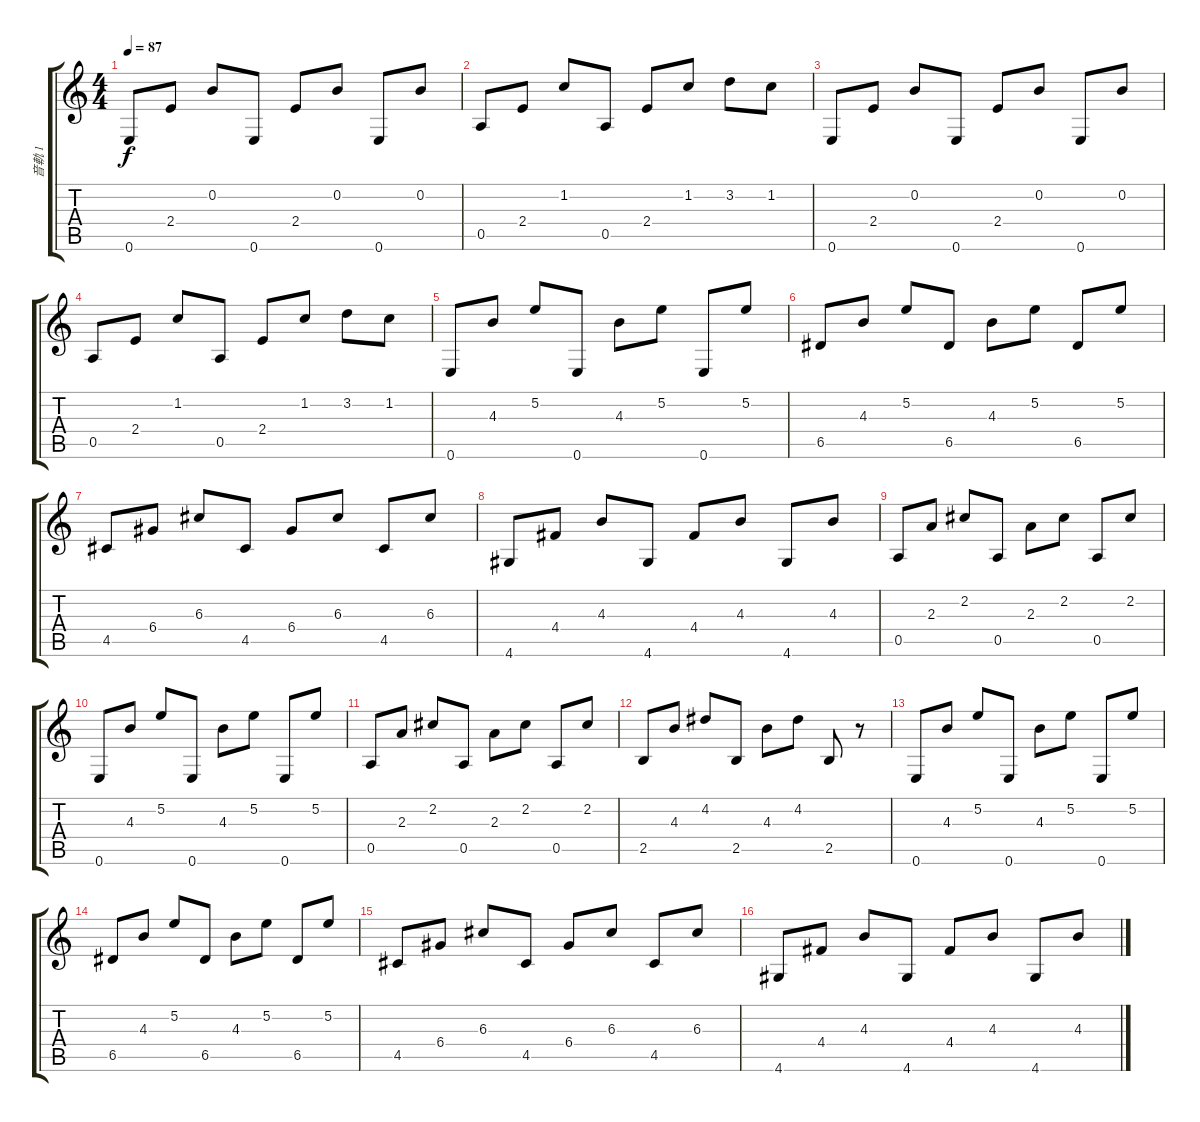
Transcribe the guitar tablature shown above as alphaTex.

\track ("音軌 1" "音軌 1") {instrument electricguitarjazz}
\staff {score tabs}
\tuning (E4 B3 G3 D3 A2 E2) {hide}
\ts (4 4)
\tempo 87
\clef g2
\ks c
0.6.8{dy f instrument electricguitarjazz} 2.4.8 0.2.8 0.6.8 2.4.8 0.2.8 0.6.8 0.2.8 |
0.5.8 2.4.8 1.2.8 0.5.8 2.4.8 1.2.8 3.2.8 1.2.8 |
0.6.8 2.4.8 0.2.8 0.6.8 2.4.8 0.2.8 0.6.8 0.2.8 |
0.5.8 2.4.8 1.2.8 0.5.8 2.4.8 1.2.8 3.2.8 1.2.8 |
0.6.8 4.3.8 5.2.8 0.6.8 4.3.8 5.2.8 0.6.8 5.2.8 |
6.5.8 4.3.8 5.2.8 6.5.8 4.3.8 5.2.8 6.5.8 5.2.8 |
4.5.8 6.4.8 6.3.8 4.5.8 6.4.8 6.3.8 4.5.8 6.3.8 |
4.6.8 4.4.8 4.3.8 4.6.8 4.4.8 4.3.8 4.6.8 4.3.8 |
0.5.8 2.3.8 2.2.8 0.5.8 2.3.8 2.2.8 0.5.8 2.2.8 |
0.6.8 4.3.8 5.2.8 0.6.8 4.3.8 5.2.8 0.6.8 5.2.8 |
0.5.8 2.3.8 2.2.8 0.5.8 2.3.8 2.2.8 0.5.8 2.2.8 |
2.5.8 4.3.8 4.2.8 2.5.8 4.3.8 4.2.8 2.5.8 r.8 |
0.6.8 4.3.8 5.2.8 0.6.8 4.3.8 5.2.8 0.6.8 5.2.8 |
6.5.8 4.3.8 5.2.8 6.5.8 4.3.8 5.2.8 6.5.8 5.2.8 |
4.5.8 6.4.8 6.3.8 4.5.8 6.4.8 6.3.8 4.5.8 6.3.8 |
4.6.8 4.4.8 4.3.8 4.6.8 4.4.8 4.3.8 4.6.8 4.3.8
